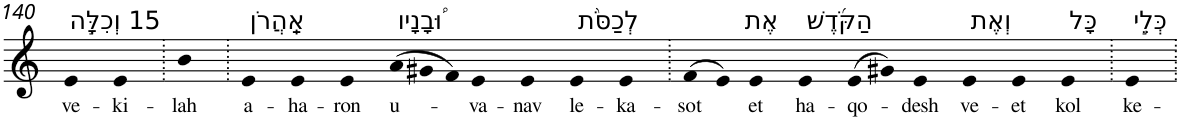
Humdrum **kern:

**kern	**text
*part1	*part1
*staff1	*staff1
*I"Piano	*
*I'Pno	*
!!LO:PB:g=z
*clefG2	*
*k[]	*
=140	=140
!LO:TX:a:t=15 וְכִלָּ֣ה	!
!	!LO:LY:b
4e	ve-
!	!LO:LY:b
4e	-ki-
=141.	=141.
!	!LO:LY:b
4b	-lah
=142.	=142.
!LO:TX:a:t=אַֽהֲרֹן	!
!	!LO:LY:b
4e	a-
!	!LO:LY:b
4e	-ha-
!	!LO:LY:b
4e	-ron
*Xtuplet	*
!LO:TX:a:t=וּ֠בָנָיו	!
!	!LO:LY:b
(>12a	u-
12g#X	.
12f)	.
!	!LO:LY:b
4e	-va-
!	!LO:LY:b
4e	-nav
!LO:TX:a:t=לְכַסֹּ֨ת	!
!	!LO:LY:b
4e	le-
!	!LO:LY:b
4e	-ka-
=143.	=143.
!	!LO:LY:b
(>8f	-sot
8e)	.
!LO:TX:a:t=אֶת	!
!	!LO:LY:b
4e	et
!LO:TX:a:t=הַקֹּ֜דֶשׁ	!
!	!LO:LY:b
4e	ha-
!	!LO:LY:b
(>8e	-qo-
8g#X)	.
!	!LO:LY:b
4e	-desh
!LO:TX:a:t=וְאֶת	!
!	!LO:LY:b
4e	ve-
!	!LO:LY:b
4e	-et
!LO:TX:a:t=כָּל	!
!	!LO:LY:b
4e	kol
=144.	=144.
!LO:TX:a:t=כְּלֵ֣י	!
!	!LO:LY:b
4e	ke-
=.	=.
*-	*-
